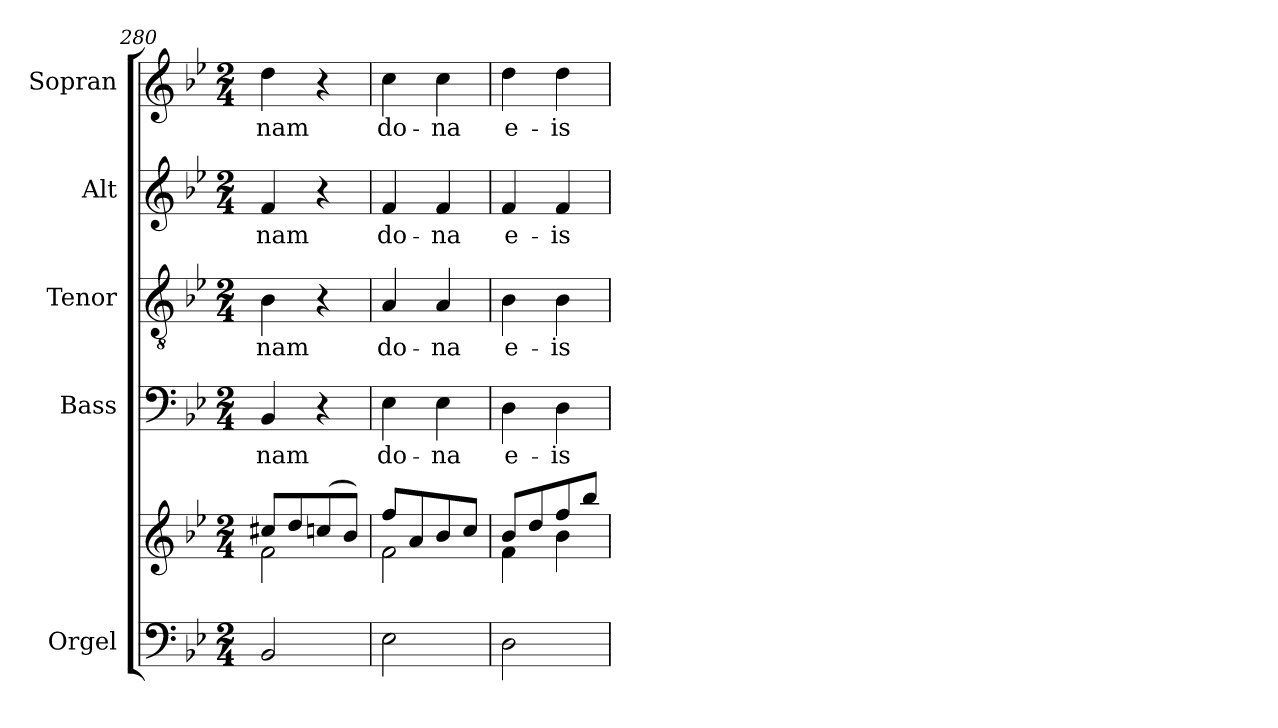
**kern	**kern	**kern	**text	**kern	**text	**kern	**text	**kern	**text
*part5	*part5	*part4	*part4	*part3	*part3	*part2	*part2	*part1	*part1
*staff6	*staff5	*staff4	*staff4	*staff3	*staff3	*staff2	*staff2	*staff1	*staff1
*I"Orgel	*	*I"Bass	*	*I"Tenor	*	*I"Alt	*	*I"Sopran	*
*I'Org.	*	*I'B.	*	*I'T.	*	*I'A.	*	*I'S.	*
*clefF4	*clefG2	*clefF4	*	*clefGv2	*	*clefG2	*	*clefG2	*
*k[b-e-]	*k[b-e-]	*k[b-e-]	*	*k[b-e-]	*	*k[b-e-]	*	*k[b-e-]	*
*B-:	*B-:	*B-:	*	*B-:	*	*B-:	*	*B-:	*
*M2/4	*M2/4	*M2/4	*	*M2/4	*	*M2/4	*	*M2/4	*
=280	=280	=280	=280	=280	=280	=280	=280	=280	=280
*	*^	*	*	*	*	*	*	*	*
!	!	!	!	!LO:LY:b	!	!LO:LY:b	!	!LO:LY:b	!	!LO:LY:b
2BB-/	8cc#X/L	2f\	4BB-/	-nam	4B-\	-nam	4f/	-nam	4dd\	-nam
.	8dd/	.	.	.	.	.	.	.	.	.
.	(>8ccn/	.	4r	.	4r	.	4r	.	4r	.
.	8b-/J)	.	.	.	.	.	.	.	.	.
!!LO:LB:g=z
=281	=281	=281	=281	=281	=281	=281	=281	=281	=281	=281
!	!	!	!	!LO:LY:b	!	!LO:LY:b	!	!LO:LY:b	!	!LO:LY:b
2E-\	8ff/L	2f\	4E-\	do-	4A/	do-	4f/	do-	4cc\	do-
.	8a/	.	.	.	.	.	.	.	.	.
!	!	!	!	!LO:LY:b	!	!LO:LY:b	!	!LO:LY:b	!	!LO:LY:b
.	8b-/	.	4E-\	-na	4A/	-na	4f/	-na	4cc\	-na
.	8cc/J	.	.	.	.	.	.	.	.	.
=282	=282	=282	=282	=282	=282	=282	=282	=282	=282	=282
!	!	!	!	!LO:LY:b	!	!LO:LY:b	!	!LO:LY:b	!	!LO:LY:b
2D\	8b-/L	4f\	4D\	e-	4B-\	e-	4f/	e-	4dd\	e-
.	8dd/	.	.	.	.	.	.	.	.	.
!	!	!	!	!LO:LY:b	!	!LO:LY:b	!	!LO:LY:b	!	!LO:LY:b
.	8ff/	4b-\	4D\	-is	4B-\	-is	4f/	-is	4dd\	-is
.	8bb-/J	.	.	.	.	.	.	.	.	.
*	*v	*v	*	*	*	*	*	*	*	*
=	=	=	=	=	=	=	=	=	=
*-	*-	*-	*-	*-	*-	*-	*-	*-	*-
